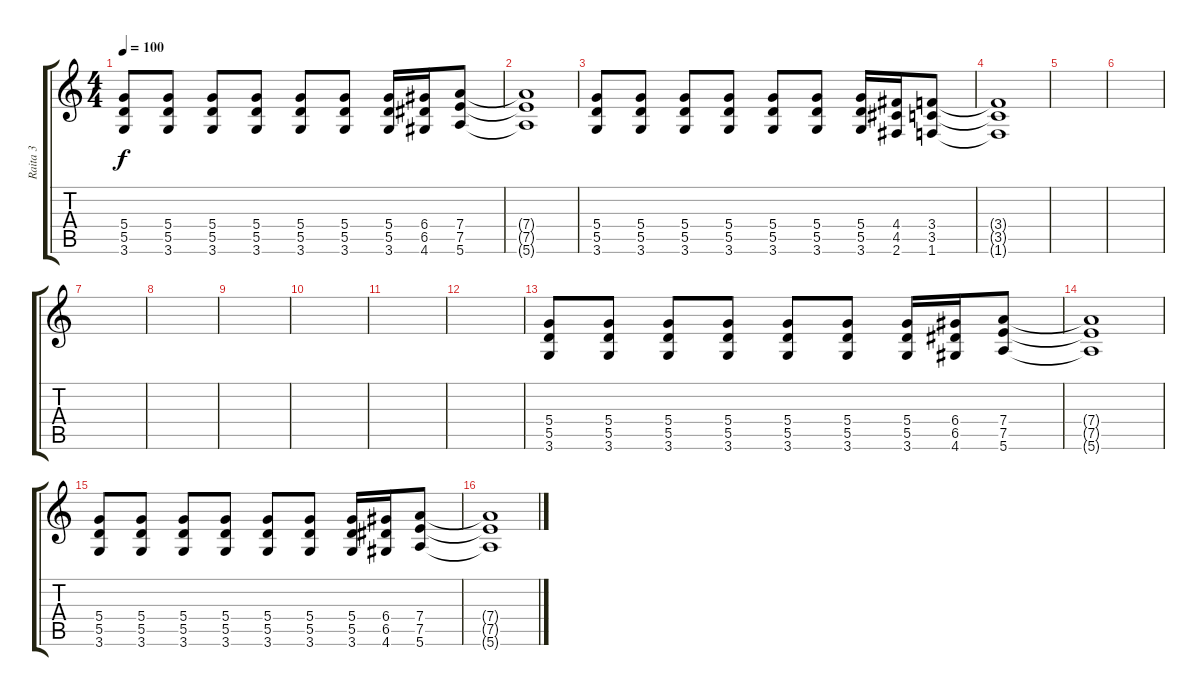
\track ("Raita 3" "Raita 3") {instrument distortionguitar}
\staff {score tabs}
\tuning (E4 B3 G3 D3 A2 E2) {hide}
\ts (4 4)
\tempo 100
\clef g2
\ks c
(5.4 5.5 3.6).8{dy f} (5.4 5.5 3.6).8 (5.4 5.5 3.6).8 (5.4 5.5 3.6).8 (5.4 5.5 3.6).8 (5.4 5.5 3.6).8 (5.4 5.5 3.6).16 (6.4 6.5 4.6).16 (7.4 7.5 5.6).8 |
(7.4{t} 7.5{t} 5.6{t}).1 |
(5.4 5.5 3.6).8 (5.4 5.5 3.6).8 (5.4 5.5 3.6).8 (5.4 5.5 3.6).8 (5.4 5.5 3.6).8 (5.4 5.5 3.6).8 (5.4 5.5 3.6).16 (4.4 4.5 2.6).16 (3.4 3.5 1.6).8 |
(3.4{t} 3.5{t} 1.6{t}).1 |
|
|
|
|
|
|
|
|
(5.4 5.5 3.6).8 (5.4 5.5 3.6).8 (5.4 5.5 3.6).8 (5.4 5.5 3.6).8 (5.4 5.5 3.6).8 (5.4 5.5 3.6).8 (5.4 5.5 3.6).16 (6.4 6.5 4.6).16 (7.4 7.5 5.6).8 |
(7.4{t} 7.5{t} 5.6{t}).1 |
(5.4 5.5 3.6).8 (5.4 5.5 3.6).8 (5.4 5.5 3.6).8 (5.4 5.5 3.6).8 (5.4 5.5 3.6).8 (5.4 5.5 3.6).8 (5.4 5.5 3.6).16 (6.4 6.5 4.6).16 (7.4 7.5 5.6).8 |
(7.4{t} 7.5{t} 5.6{t}).1
